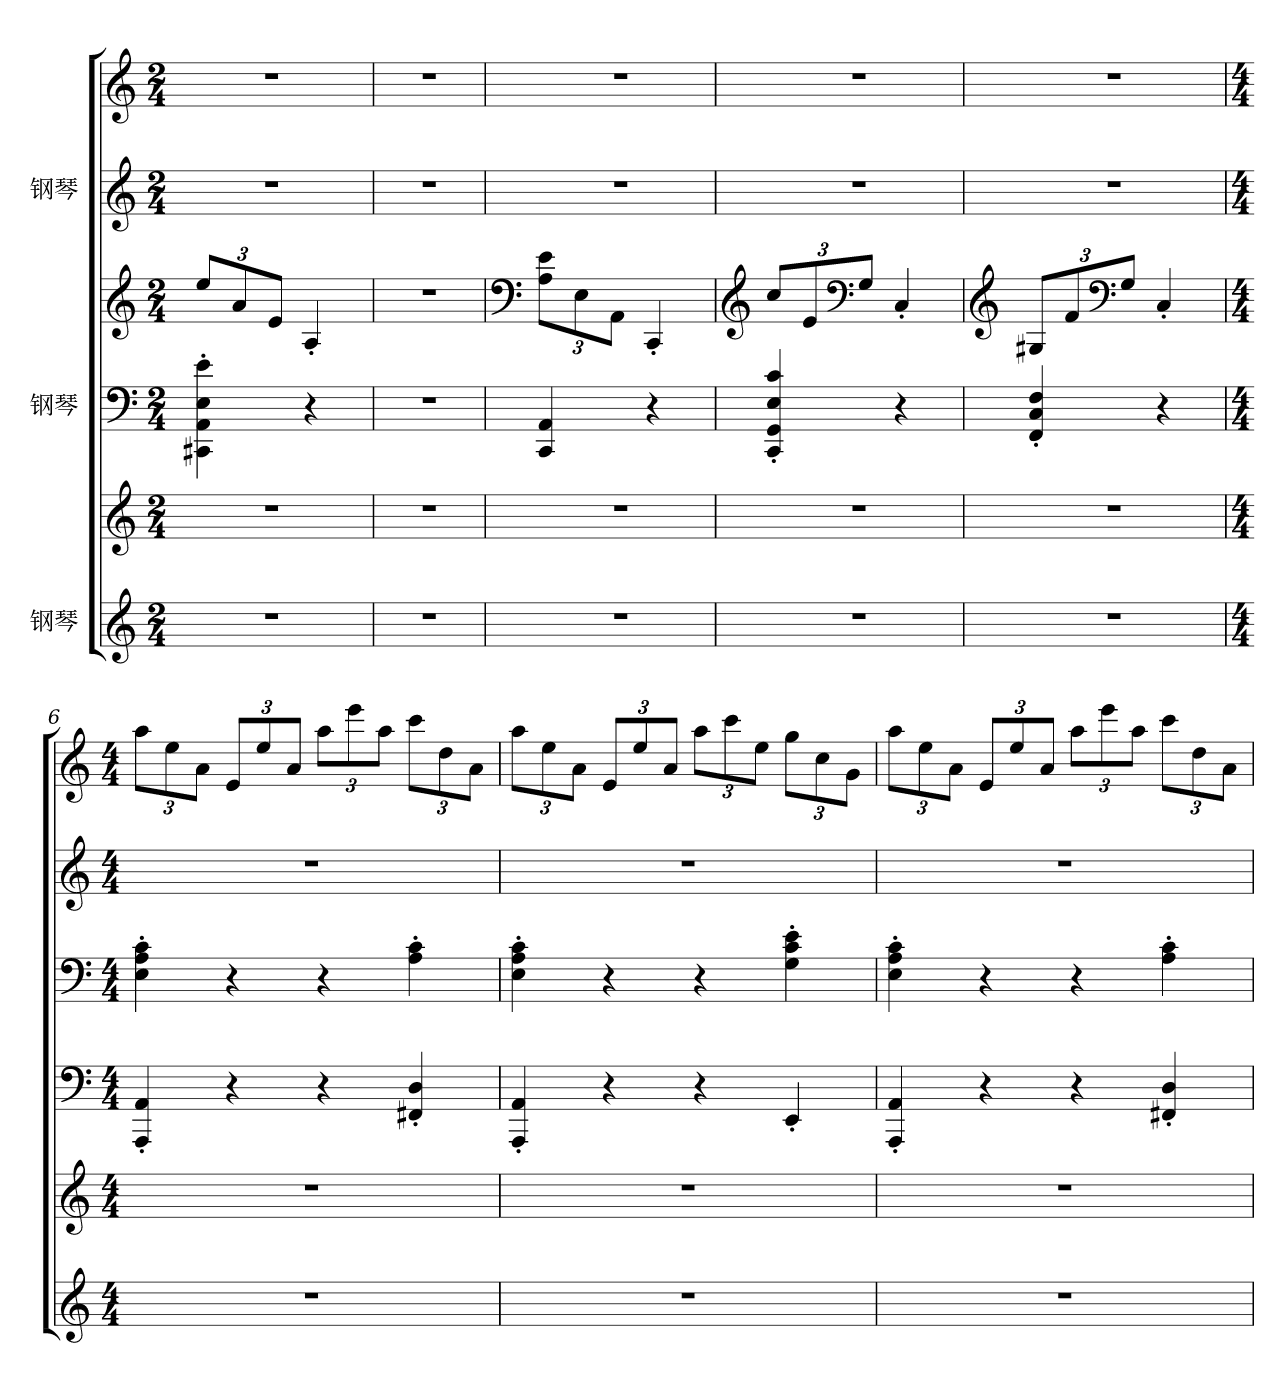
**kern	**kern	**kern	**kern	**kern	**kern
*part3	*part3	*part2	*part2	*part1	*part1
*staff6	*staff5	*staff4	*staff3	*staff2	*staff1
*I"钢琴	*	*I"钢琴	*	*I"钢琴	*
*clefG2	*clefG2	*clefF4	*clefG2	*clefG2	*clefG2
*k[]	*k[]	*k[]	*k[]	*k[]	*k[]
*M2/4	*M2/4	*M2/4	*M2/4	*M2/4	*M2/4
*MM150	*MM150	*MM150	*MM150	*MM150	*MM150
*	*	*	*Xbrackettup	*	*
=1	=1	=1	=1	=1	=1
2r	2r	4CC#X\' 4AA\' 4E\' 4e\'	12ee/L	2r	2r
.	.	.	12a/	.	.
.	.	.	12e/J	.	.
.	.	4r	4A'/	.	.
=2	=2	=2	=2	=2	=2
2r	2r	2r	2r	2r	2r
=3	=3	=3	=3	=3	=3
*	*	*	*clefF4	*	*
2r	2r	4CC/ 4AA/	12A\ 12e\L	2r	2r
.	.	.	12E\	.	.
.	.	.	12AA\J	.	.
.	.	4r	4CC'/	.	.
=4	=4	=4	=4	=4	=4
*	*	*	*clefG2	*	*
2r	2r	4CC/' 4GG/' 4E/' 4c/'	12cc/L	2r	2r
.	.	.	12e/	.	.
*	*	*	*clefF4	*	*
.	.	.	12G/J	.	.
.	.	4r	4C'/	.	.
=5	=5	=5	=5	=5	=5
*	*	*	*clefG2	*	*
2r	2r	4FF/' 4C/' 4F/'	12G#X/L	2r	2r
.	.	.	12f/	.	.
*	*	*	*clefF4	*	*
.	.	.	12G#/J	.	.
.	.	4r	4C'/	.	.
!!LO:LB:g=z
=6	=6	=6	=6	=6	=6
*M4/4	*M4/4	*M4/4	*M4/4	*M4/4	*M4/4
*	*	*	*	*	*Xbrackettup
1r	1r	4AAA/' 4AA/'	4E\' 4A\' 4c\'	1r	12aa\L
.	.	.	.	.	12ee\
.	.	.	.	.	12a\J
.	.	4r	4r	.	12e/L
.	.	.	.	.	12ee/
.	.	.	.	.	12a/J
.	.	4r	4r	.	12aa\L
.	.	.	.	.	12eee\
.	.	.	.	.	12aa\J
.	.	4FF#X/' 4D/'	4A\' 4c\'	.	12ccc\L
.	.	.	.	.	12dd\
.	.	.	.	.	12a\J
=7	=7	=7	=7	=7	=7
1r	1r	4AAA/' 4AA/'	4E\' 4A\' 4c\'	1r	12aa\L
.	.	.	.	.	12ee\
.	.	.	.	.	12a\J
.	.	4r	4r	.	12e/L
.	.	.	.	.	12ee/
.	.	.	.	.	12a/J
.	.	4r	4r	.	12aa\L
.	.	.	.	.	12ccc\
.	.	.	.	.	12ee\J
.	.	4EE'/	4G\' 4c\' 4e\'	.	12gg\L
.	.	.	.	.	12cc\
.	.	.	.	.	12g\J
=8	=8	=8	=8	=8	=8
1r	1r	4AAA/' 4AA/'	4E\' 4A\' 4c\'	1r	12aa\L
.	.	.	.	.	12ee\
.	.	.	.	.	12a\J
.	.	4r	4r	.	12e/L
.	.	.	.	.	12ee/
.	.	.	.	.	12a/J
.	.	4r	4r	.	12aa\L
.	.	.	.	.	12eee\
.	.	.	.	.	12aa\J
.	.	4FF#X/' 4D/'	4A\' 4c\'	.	12ccc\L
.	.	.	.	.	12dd\
.	.	.	.	.	12a\J
=	=	=	=	=	=
*-	*-	*-	*-	*-	*-
